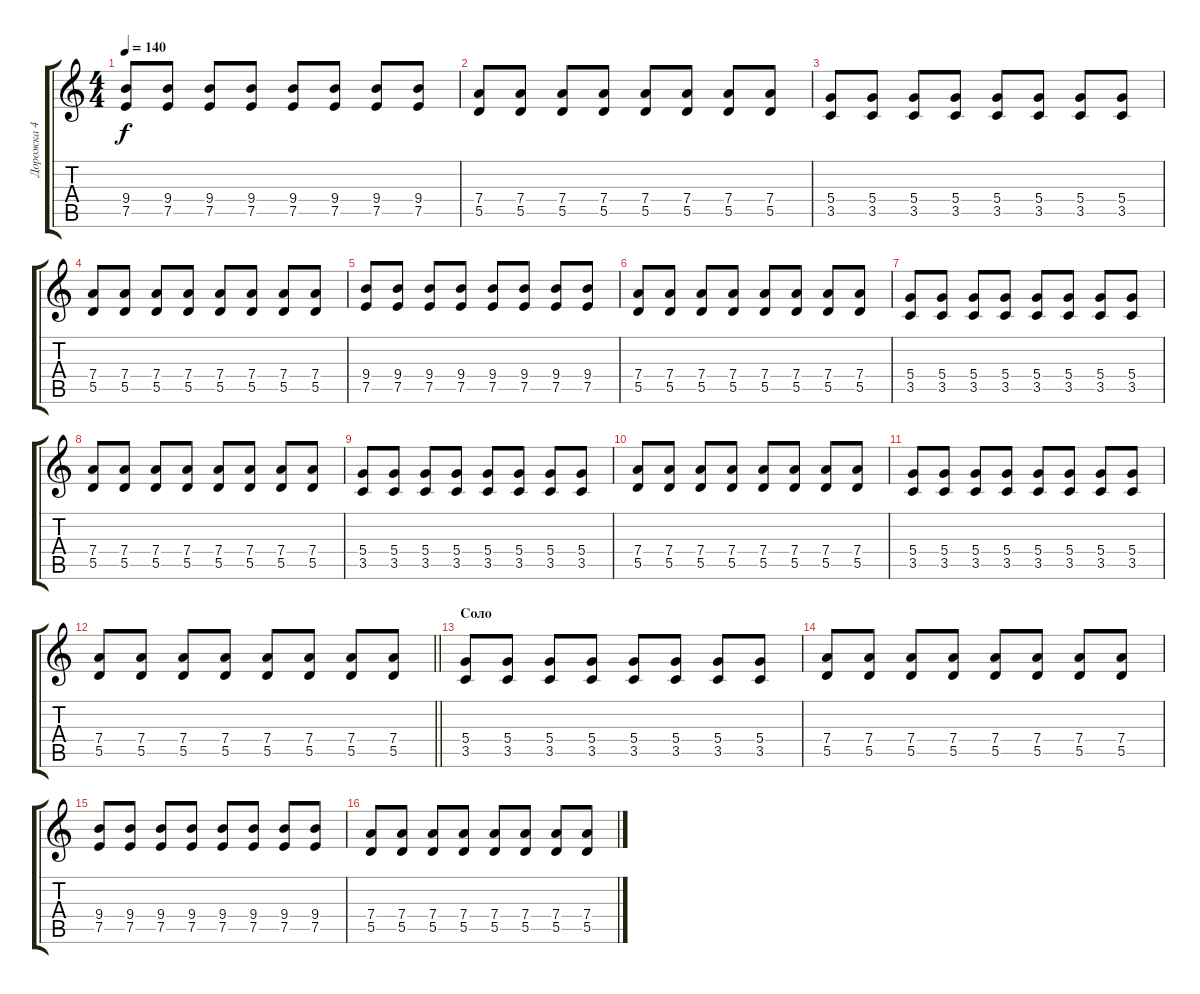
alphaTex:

\track ("Дорожка 4" "Дорожка 4") {instrument distortionguitar}
\staff {score tabs}
\tuning (E4 B3 G3 D3 A2 E2) {hide}
\ts (4 4)
\tempo 140
\clef g2
\ks c
(9.4 7.5).8{dy f} (9.4 7.5).8 (9.4 7.5).8 (9.4 7.5).8 (9.4 7.5).8 (9.4 7.5).8 (9.4 7.5).8 (9.4 7.5).8 |
(7.4 5.5).8 (7.4 5.5).8 (7.4 5.5).8 (7.4 5.5).8 (7.4 5.5).8 (7.4 5.5).8 (7.4 5.5).8 (7.4 5.5).8 |
(5.4 3.5).8 (5.4 3.5).8 (5.4 3.5).8 (5.4 3.5).8 (5.4 3.5).8 (5.4 3.5).8 (5.4 3.5).8 (5.4 3.5).8 |
(7.4 5.5).8 (7.4 5.5).8 (7.4 5.5).8 (7.4 5.5).8 (7.4 5.5).8 (7.4 5.5).8 (7.4 5.5).8 (7.4 5.5).8 |
(9.4 7.5).8 (9.4 7.5).8 (9.4 7.5).8 (9.4 7.5).8 (9.4 7.5).8 (9.4 7.5).8 (9.4 7.5).8 (9.4 7.5).8 |
(7.4 5.5).8 (7.4 5.5).8 (7.4 5.5).8 (7.4 5.5).8 (7.4 5.5).8 (7.4 5.5).8 (7.4 5.5).8 (7.4 5.5).8 |
(5.4 3.5).8 (5.4 3.5).8 (5.4 3.5).8 (5.4 3.5).8 (5.4 3.5).8 (5.4 3.5).8 (5.4 3.5).8 (5.4 3.5).8 |
(7.4 5.5).8 (7.4 5.5).8 (7.4 5.5).8 (7.4 5.5).8 (7.4 5.5).8 (7.4 5.5).8 (7.4 5.5).8 (7.4 5.5).8 |
(5.4 3.5).8 (5.4 3.5).8 (5.4 3.5).8 (5.4 3.5).8 (5.4 3.5).8 (5.4 3.5).8 (5.4 3.5).8 (5.4 3.5).8 |
(7.4 5.5).8 (7.4 5.5).8 (7.4 5.5).8 (7.4 5.5).8 (7.4 5.5).8 (7.4 5.5).8 (7.4 5.5).8 (7.4 5.5).8 |
(5.4 3.5).8 (5.4 3.5).8 (5.4 3.5).8 (5.4 3.5).8 (5.4 3.5).8 (5.4 3.5).8 (5.4 3.5).8 (5.4 3.5).8 |
\barLineRight lightlight
(7.4 5.5).8 (7.4 5.5).8 (7.4 5.5).8 (7.4 5.5).8 (7.4 5.5).8 (7.4 5.5).8 (7.4 5.5).8 (7.4 5.5).8 |
\section ("" "Соло")
(5.4 3.5).8 (5.4 3.5).8 (5.4 3.5).8 (5.4 3.5).8 (5.4 3.5).8 (5.4 3.5).8 (5.4 3.5).8 (5.4 3.5).8 |
(7.4 5.5).8 (7.4 5.5).8 (7.4 5.5).8 (7.4 5.5).8 (7.4 5.5).8 (7.4 5.5).8 (7.4 5.5).8 (7.4 5.5).8 |
(9.4 7.5).8 (9.4 7.5).8 (9.4 7.5).8 (9.4 7.5).8 (9.4 7.5).8 (9.4 7.5).8 (9.4 7.5).8 (9.4 7.5).8 |
(7.4 5.5).8 (7.4 5.5).8 (7.4 5.5).8 (7.4 5.5).8 (7.4 5.5).8 (7.4 5.5).8 (7.4 5.5).8 (7.4 5.5).8
